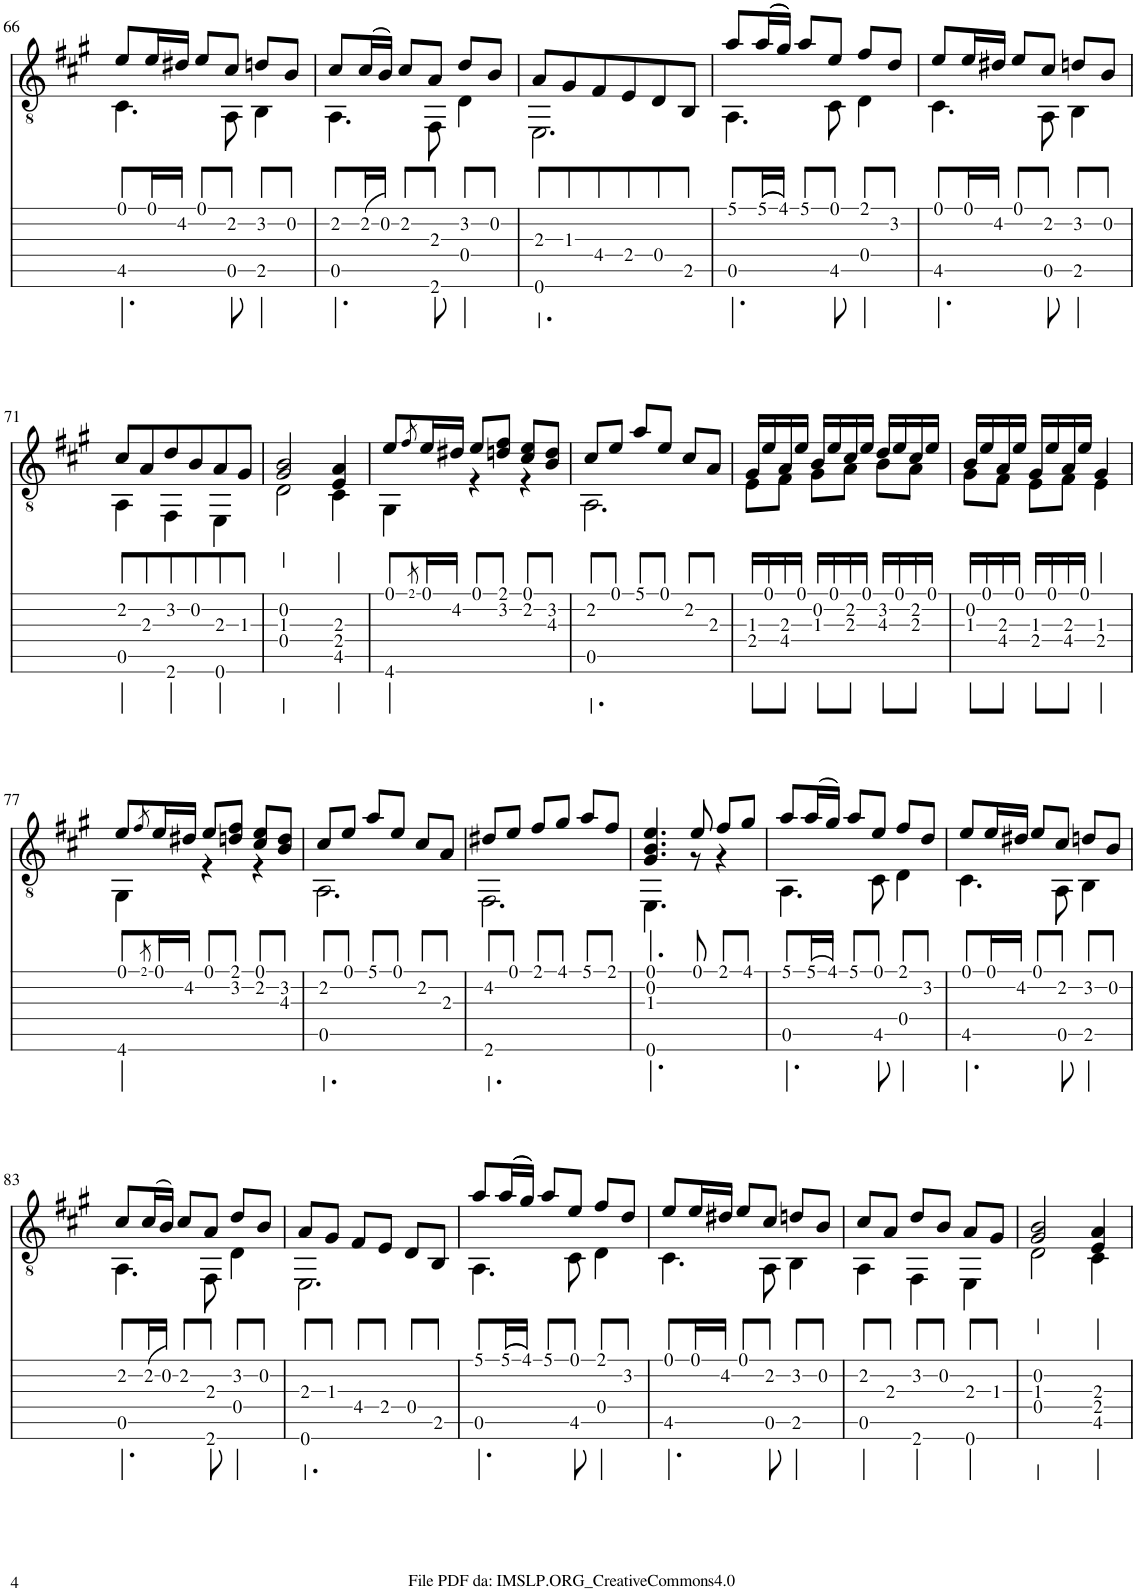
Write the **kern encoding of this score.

**kern	**kern
*part2	*part1
*staff2	*staff1
*I"Chitarra classica (Intavolatura)	*I"Guitar
!!LO:PB:g=z
*	*clefGv2
*k[f#c#g#]	*k[f#c#g#]
*M3/4	*M3/4
=66	=66
*^	*^
8e/L	4.C#\	8e/L	4.C#\
16e/L	.	16e/L	.
16d#X/JJ	.	16d#X/JJ	.
8e/L	.	8e/L	.
8c#/J	8AA\	8c#/J	8AA\
8dn/L	4BB\	8dn/L	4BB\
8B/J	.	8B/J	.
=67	=67	=67	=67
8c#/L	4.AA\	8c#/L	4.AA\
(16c#/L	.	(16c#/L	.
16B/JJ)	.	16B/JJ)	.
8c#/L	.	8c#/L	.
8A/J	8FF#\	8A/J	8FF#\
8d/L	4D\	8d/L	4D\
8B/J	.	8B/J	.
=68	=68	=68	=68
8A/L	2.EE\	8A/L	2.EE\
8G#/	.	8G#/	.
8F#/	.	8F#/	.
8E/	.	8E/	.
8D/	.	8D/	.
8BB/J	.	8BB/J	.
=69	=69	=69	=69
8a/L	4.AA\	8a/L	4.AA\
((16a/L	.	((16a/L	.
16g#/JJ))	.	16g#/JJ))	.
8a/L	.	8a/L	.
8e/J	8C#\	8e/J	8C#\
8f#/L	4D\	8f#/L	4D\
8d/J	.	8d/J	.
=70	=70	=70	=70
8e/L	4.C#\	8e/L	4.C#\
16e/L	.	16e/L	.
16d#X/JJ	.	16d#X/JJ	.
8e/L	.	8e/L	.
8c#/J	8AA\	8c#/J	8AA\
8dn/L	4BB\	8dn/L	4BB\
8B/J	.	8B/J	.
!!LO:LB:g=z	!!
=71	=71	=71	=71
8c#/L	4AA\	8c#/L	4AA\
8A/	.	8A/	.
8d/	4FF#\	8d/	4FF#\
8B/	.	8B/	.
8A/	4EE\	8A/	4EE\
8G#/J	.	8G#/J	.
=72	=72	=72	=72
2G#/ 2B/	2D\	2G#/ 2B/	2D\
4E/ 4A/	4C#\	4E/ 4A/	4C#\
=73	=73	=73	=73
8e/L	4GG#\	8e/L	4GG#\
8qf#/	.	8qf#/	.
16e/L	.	16e/L	.
16d#X/JJ	.	16d#X/JJ	.
8e/L	4r	8e/L	4r
8dn/ 8f#/J	.	8dn/ 8f#/J	.
8c#/ 8e/L	4r	8c#/ 8e/L	4r
8B/ 8d/J	.	8B/ 8d/J	.
=74	=74	=74	=74
8c#/L	2.AA\	8c#/L	2.AA\
8e/J	.	8e/J	.
8a/L	.	8a/L	.
8e/J	.	8e/J	.
8c#/L	.	8c#/L	.
8A/J	.	8A/J	.
=75	=75	=75	=75
16G#/LL	8E\L	16G#/LL	8E\L
16e/	.	16e/	.
16A/	8F#\J	16A/	8F#\J
16e/JJ	.	16e/JJ	.
16B/LL	8G#\L	16B/LL	8G#\L
16e/	.	16e/	.
16c#/	8A\J	16c#/	8A\J
16e/JJ	.	16e/JJ	.
16d/LL	8B\L	16d/LL	8B\L
16e/	.	16e/	.
16c#/	8A\J	16c#/	8A\J
16e/JJ	.	16e/JJ	.
=76	=76	=76	=76
16B/LL	8G#\L	16B/LL	8G#\L
16e/	.	16e/	.
16A/	8F#\J	16A/	8F#\J
16e/JJ	.	16e/JJ	.
16G#/LL	8E\L	16G#/LL	8E\L
16e/	.	16e/	.
16A/	8F#\J	16A/	8F#\J
16e/JJ	.	16e/JJ	.
4G#/	4E\	4G#/	4E\
!!LO:LB:g=z	!!
=77	=77	=77	=77
8e/L	4GG#\	8e/L	4GG#\
8qf#/	.	8qf#/	.
16e/L	.	16e/L	.
16d#X/JJ	.	16d#X/JJ	.
8e/L	4r	8e/L	4r
8dn/ 8f#/J	.	8dn/ 8f#/J	.
8c#/ 8e/L	4r	8c#/ 8e/L	4r
8B/ 8d/J	.	8B/ 8d/J	.
=78	=78	=78	=78
8c#/L	2.AA\	8c#/L	2.AA\
8e/J	.	8e/J	.
8a/L	.	8a/L	.
8e/J	.	8e/J	.
8c#/L	.	8c#/L	.
8A/J	.	8A/J	.
=79	=79	=79	=79
8d#X/L	2.FF#\	8d#X/L	2.FF#\
8e/J	.	8e/J	.
8f#/L	.	8f#/L	.
8g#/J	.	8g#/J	.
8a/L	.	8a/L	.
8f#/J	.	8f#/J	.
=80	=80	=80	=80
4.G#/ 4.B/ 4.e/	4.EE\	4.G#/ 4.B/ 4.e/	4.EE\
8e/	8r	8e/	8r
8f#/L	4r	8f#/L	4r
8g#/J	.	8g#/J	.
=81	=81	=81	=81
8a/L	4.AA\	8a/L	4.AA\
(16a/L	.	(16a/L	.
16g#/JJ)	.	16g#/JJ)	.
8a/L	.	8a/L	.
8e/J	8C#\	8e/J	8C#\
8f#/L	4D\	8f#/L	4D\
8d/J	.	8d/J	.
=82	=82	=82	=82
8e/L	4.C#\	8e/L	4.C#\
16e/L	.	16e/L	.
16d#X/JJ	.	16d#X/JJ	.
8e/L	.	8e/L	.
8c#/J	8AA\	8c#/J	8AA\
8dn/L	4BB\	8dn/L	4BB\
8B/J	.	8B/J	.
!!LO:LB:g=z	!!
=83	=83	=83	=83
8c#/L	4.AA\	8c#/L	4.AA\
(16c#/L	.	(16c#/L	.
16B/JJ)	.	16B/JJ)	.
8c#/L	.	8c#/L	.
8A/J	8FF#\	8A/J	8FF#\
8d/L	4D\	8d/L	4D\
8B/J	.	8B/J	.
=84	=84	=84	=84
8A/L	2.EE\	8A/L	2.EE\
8G#/J	.	8G#/J	.
8F#/L	.	8F#/L	.
8E/J	.	8E/J	.
8D/L	.	8D/L	.
8BB/J	.	8BB/J	.
=85	=85	=85	=85
8a/L	4.AA\	8a/L	4.AA\
((16a/L	.	((16a/L	.
16g#/JJ))	.	16g#/JJ))	.
8a/L	.	8a/L	.
8e/J	8C#\	8e/J	8C#\
8f#/L	4D\	8f#/L	4D\
8d/J	.	8d/J	.
=86	=86	=86	=86
8e/L	4.C#\	8e/L	4.C#\
16e/L	.	16e/L	.
16d#X/JJ	.	16d#X/JJ	.
8e/L	.	8e/L	.
8c#/J	8AA\	8c#/J	8AA\
8dn/L	4BB\	8dn/L	4BB\
8B/J	.	8B/J	.
=87	=87	=87	=87
8c#/L	4AA\	8c#/L	4AA\
8A/J	.	8A/J	.
8d/L	4FF#\	8d/L	4FF#\
8B/J	.	8B/J	.
8A/L	4EE\	8A/L	4EE\
8G#/J	.	8G#/J	.
=88	=88	=88	=88
2G#/ 2B/	2D\	2G#/ 2B/	2D\
4E/ 4A/	4C#\	4E/ 4A/	4C#\
*v	*v	*	*
*	*v	*v
=	=
*-	*-
